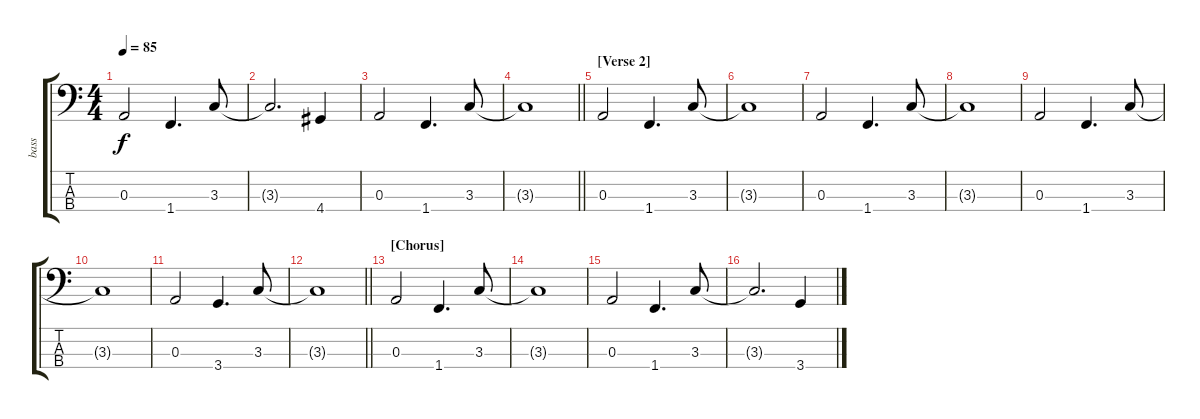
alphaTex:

\track ("bass" "bass") {instrument electricbassfinger}
\staff {score tabs}
\tuning (G2 D2 A1 E1) {hide}
\ts (4 4)
\tempo 85
\clef f4
\ks c
0.3.2{dy f} 1.4.4{d} 3.3.8 |
3.3{t}.2{d} 4.4.4 |
0.3.2 1.4.4{d} 3.3.8 |
\barLineRight lightlight
3.3{t}.1 |
\section ("" "[Verse 2]")
0.3.2 1.4.4{d} 3.3.8 |
3.3{t}.1 |
0.3.2 1.4.4{d} 3.3.8 |
3.3{t}.1 |
0.3.2 1.4.4{d} 3.3.8 |
3.3{t}.1 |
0.3.2 3.4.4{d} 3.3.8 |
\barLineRight lightlight
3.3{t}.1 |
\section ("" "[Chorus]")
0.3.2 1.4.4{d} 3.3.8 |
3.3{t}.1 |
0.3.2 1.4.4{d} 3.3.8 |
3.3{t}.2{d} 3.4.4
